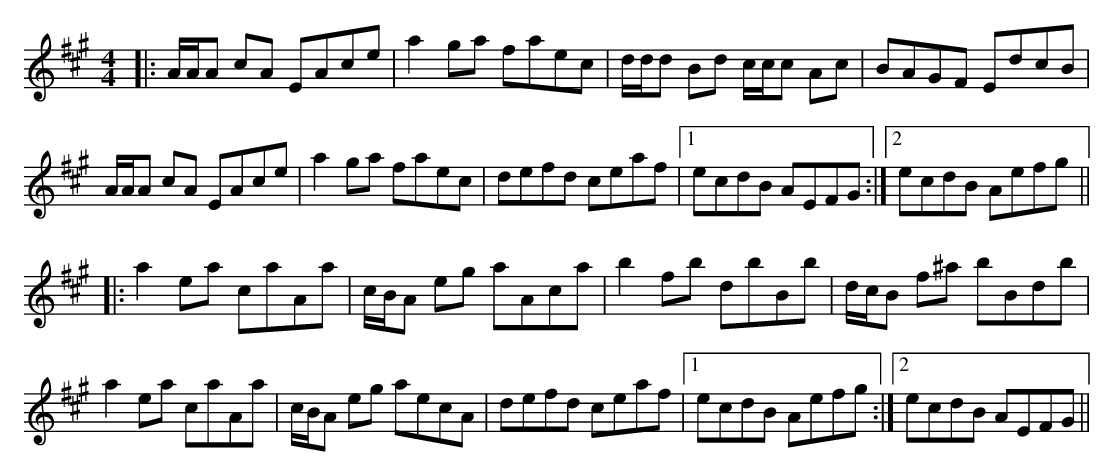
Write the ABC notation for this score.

X:1
M:4/4
K:A
|:A/A/A cA EAce|a2ga faec|d/d/d Bd c/c/c Ac|BAGF EdcB|
A/A/A cA EAce|a2ga faec|defd ceaf|1 ecdB AEFG:|2 ecdB Aefg ||
|:a2ea caAa|c/B/A eg aAca|b2fb dbBb|d/c/B f^a bBdb|
a2ea caAa|c/B/A eg aecA|defd ceaf|1 ecdB Aefg:|2 ecdB AEFG ||
